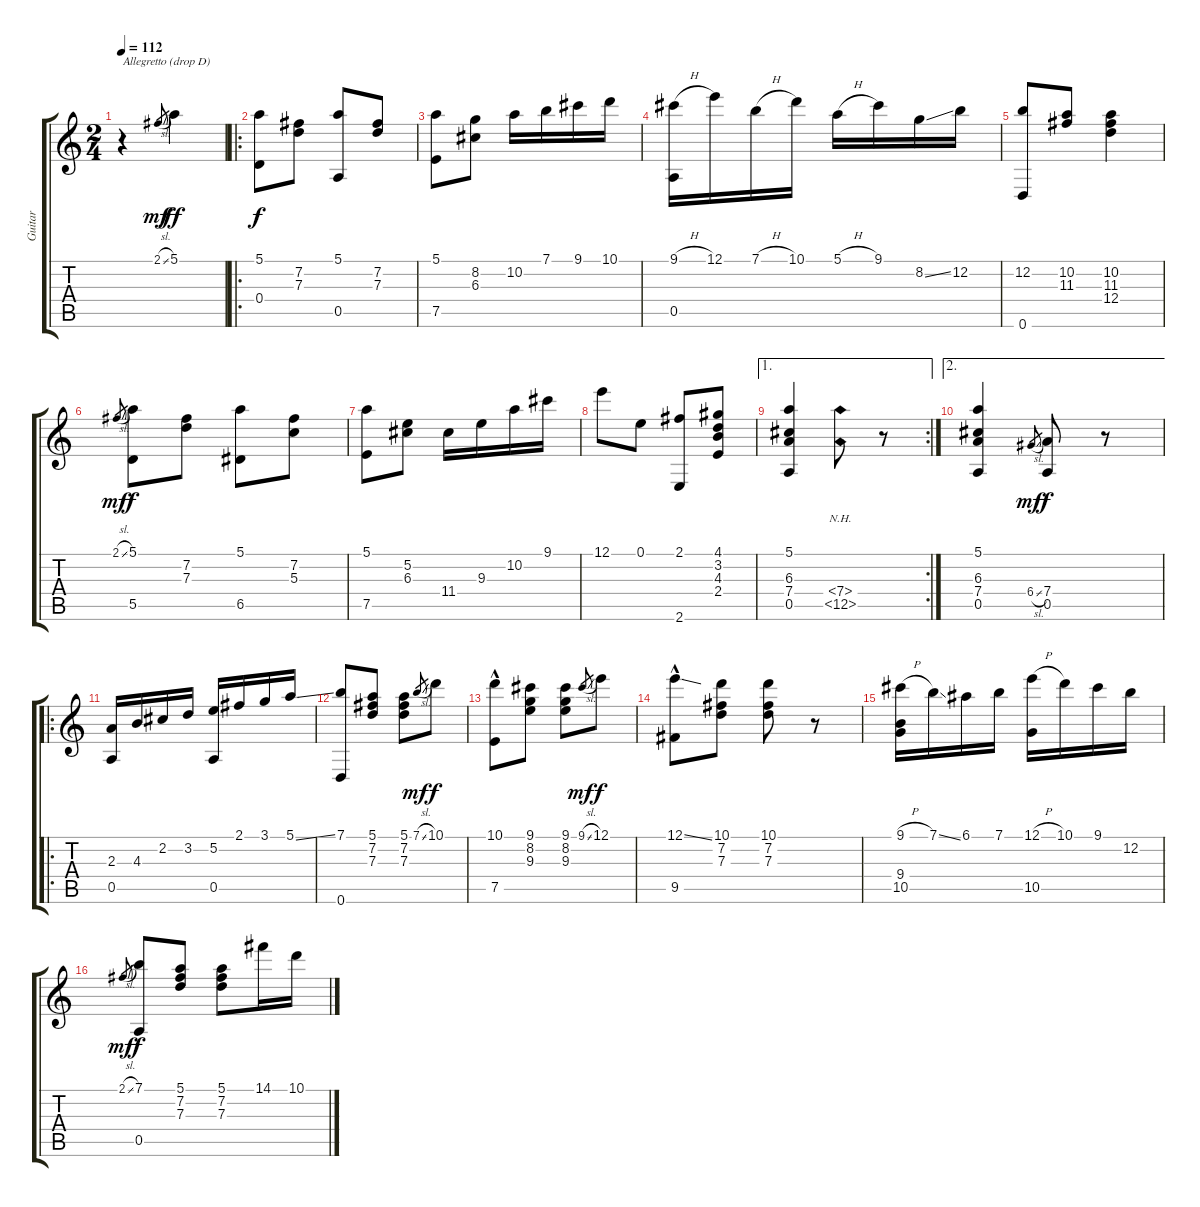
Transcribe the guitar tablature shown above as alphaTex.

\track ("Guitar" "Guitar") {instrument acousticguitarnylon}
\staff {score tabs}
\tuning (E4 B3 G3 D3 A2 D2) {hide}
\ts (2 4)
\tempo 112
\clef g2
\ks c
r.4{txt "Allegretto (drop D)" dy mf instrument acousticguitarnylon} 2.1{sl}.8{gr} 5.1.4{dy ff} |
\ro
(5.1 0.4).8{dy f} (7.2 7.3).8 (5.1 0.5).8 (7.2 7.3).8 |
(5.1 7.5).8 (8.2 6.3).8 10.2.16 7.1.16 9.1.16 10.1.16 |
(9.1{h} 0.5).16 12.1.16 7.1{h}.16 10.1.16 5.1{h}.16 9.1.16 8.2{ss}.16 12.2.16 |
(12.2 0.6).8 (10.2 11.3).8 (10.2 11.3 12.4).4 |
2.1{sl}.8{gr dy mf} (5.1 5.5).8{dy f} (7.2 7.3).8 (5.1 6.5).8 (7.2 5.3).8 |
(5.1 7.5).8 (5.2 6.3).8 11.4.16 9.3.16 10.2.16 9.1.16 |
12.1.8 0.1.8 (2.1 2.6).8 (4.1 3.2 4.3 2.4).8 |
\ae 1
\rc 2
(5.1 6.3 7.4 0.5).4 (7.4{nh} 0.5{nh}).8 r.8 |
\ae 2
(5.1 6.3 7.4 0.5).4 6.4{sl}.8{gr dy mf} (7.4 0.5).8{dy f} r.8 |
\ro
(2.3 0.5).16 4.3.16 2.2.16 3.2.16 (5.2 0.5).16 2.1.16 3.1.16 5.1{ss}.16 |
(7.1 0.6).8 (5.1 7.2 7.3).8 (5.1 7.2 7.3).8 7.1{sl}.8{gr dy mf} 10.1.8{dy f} |
(10.1 7.5{hac}).8 (9.1 8.2 9.3).8 (9.1 8.2 9.3).8 9.1{sl}.8{gr dy mf} 12.1.8{dy f} |
(12.1{ss} 9.5{hac}).8 (10.1 7.2 7.3).8 (10.1 7.2 7.3).8 r.8 |
(9.1{h} 9.4 10.5).16 7.1{ss}.16 6.1.16 7.1.16 (12.1{h} 10.5).16 10.1.16 9.1.16 12.2.16 |
2.1{sl}.8{gr dy mf} (7.1 0.5).8{dy f} (5.1 7.2 7.3).8 (5.1 7.2 7.3).8 14.1.16 10.1.16
